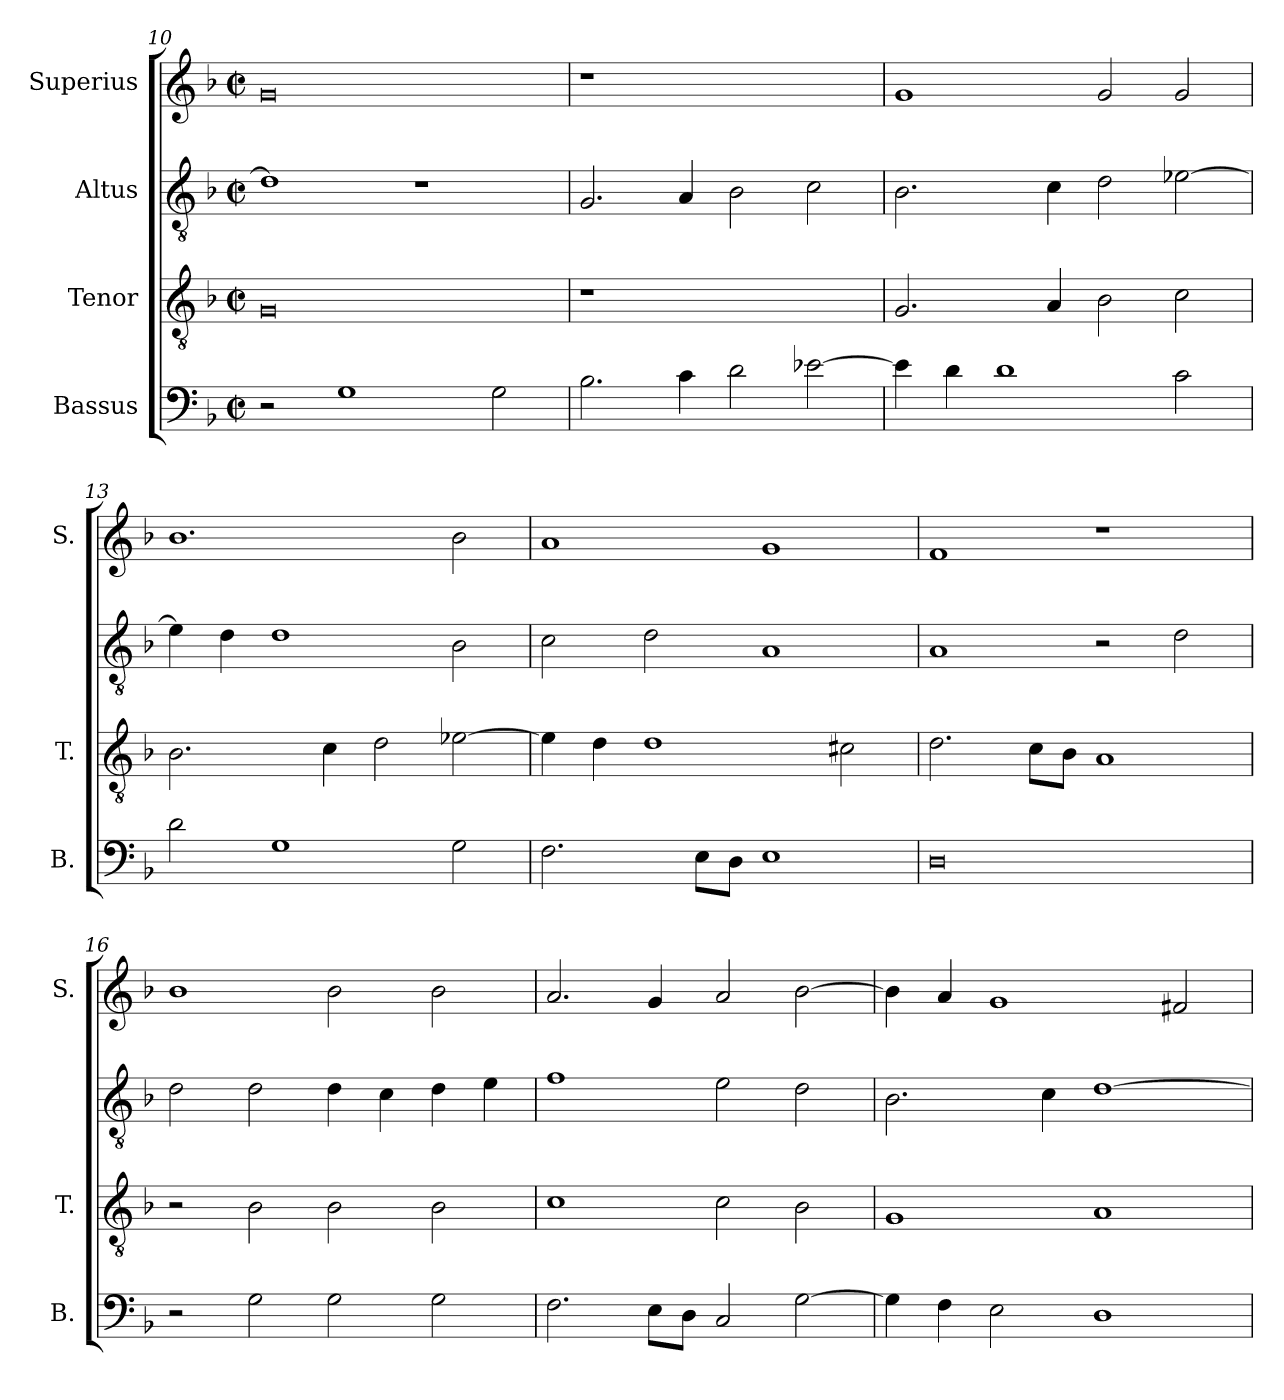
**kern	**kern	**kern	**kern
*part4	*part3	*part2	*part1
*staff4	*staff3	*staff2	*staff1
*I"Bassus	*I"Tenor	*I"Altus	*I"Superius
*I'B.	*I'T.	*	*I'S.
*clefF4	*clefGv2	*clefGv2	*clefG2
*	*ITrd7c12	*ITrd7c12	*
*k[b-]	*k[b-]	*k[b-]	*k[b-]
*F:	*F:	*F:	*F:
*M2/2	*M2/2	*M2/2	*M2/2
*met(c|)	*met(c|)	*met(c|)	*met(c|)
=10	=10	=10	=10
2r	0GGi	1Di]	0gi
1Gi	.	.	.
.	.	1r	.
2Gi\	.	.	.
=11	=11	=11	=11
!	!LO:N:vis=1	!	!LO:N:vis=1
2.B-i\	1r	2.GGi/	1r
4ci\	.	4AAi/	.
2di\	1ryy	2BB-i\	1ryy
[>2e-Xi\	.	2Ci\	.
!!LO:PB:g=z
=12	=12	=12	=12
4e-i\]	2.GGi/	2.BB-i\	1gi
4di\	.	.	.
1di	.	.	.
.	4AAi/	4Ci\	.
.	2BB-i\	2Di\	2gi/
2ci\	2Ci\	[>2E-Xi\	2gi/
=13	=13	=13	=13
2di\	2.BB-i\	4E-i\]	1.b-i
.	.	4Di\	.
1Gi	.	1Di	.
.	4Ci\	.	.
.	2Di\	.	.
2Gi\	[>2E-Xi\	2BB-i\	2b-i\
=14	=14	=14	=14
2.Fi\	4E-i\]	2Ci\	1ai
.	4Di\	.	.
.	1Di	2Di\	.
8Ei\L	.	.	.
8Di\J	.	.	.
1Ei	.	1AAi	1gi
.	2C#Xi\	.	.
=15	=15	=15	=15
0Di	2.Di\	1AAi	1fi
.	8Ci\L	.	.
.	8BB-i\J	.	.
.	1AAi	2r	1r
.	.	2Di\	.
=16	=16	=16	=16
2r	2r	2Di\	1b-i
2Gi\	2BB-i\	2Di\	.
2Gi\	2BB-i\	4Di\	2b-i\
.	.	4Ci\	.
2Gi\	2BB-i\	4Di\	2b-i\
.	.	4Ei\	.
!!LO:LB:g=z
=17	=17	=17	=17
2.Fi\	1Ci	1Fi	2.ai/
8Ei\L	.	.	4gi/
8Di\J	.	.	.
2Ci/	2Ci\	2Ei\	2ai/
[>2Gi\	2BB-i\	2Di\	[>2b-i\
=18	=18	=18	=18
4Gi\]	1GGi	2.BB-i\	4b-i\]
4Fi\	.	.	4ai/
2Ei\	.	.	1gi
.	.	4Ci\	.
1Di	1AAi	[>1Di	.
.	.	.	2f#Xi/
=	=	=	=
*-	*-	*-	*-
